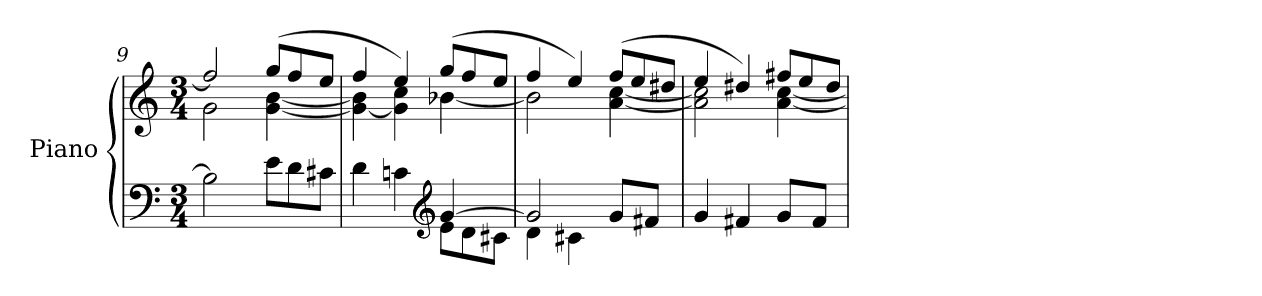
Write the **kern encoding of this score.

**kern	**kern
*part1	*part1
*staff2	*staff1
*I"Piano	*
*I'Pno.	*
*clefF4	*clefG2
*k[]	*k[]
*M3/4	*M3/4
=9	=9
*	*^
2B\]	2ff/]	2g\
*Xtuplet	*Xtuplet	*
12e\L	(>12gg/L	[4g\ [4b\
12d\	12ff/	.
12c#X\J	12ee/J	.
!!LO:PB:g=z	!!
=10	=10	=10
*^	*	*
4d\	4ryy	4ff/	4g\_ 4b\]
4cn\	4ryy	4ee/)	4g\] 4cc\
*clefG2	*	*	*
[4g/	12e\L	(>12gg/L	[4b-X\
.	12d\	12ff/	.
.	12c#X\J	12ee/J	.
=11	=11	=11	=11
2g/]	4d\	4ff/	2b-\]
.	4c#X\	4ee/)	.
8g/L	4raayy	(>12ff/L	[4a\ [4cc\
.	.	12ee/	.
8f#X/J	.	.	.
.	.	12dd#X/J	.
*v	*v	*	*
=12	=12	=12
4g/	4ee/	2a\] 2cc\]
4f#X/	4dd#X/)	.
8g/L	12ff#X/L	[4a\ [4cc\
.	12ee/	.
8f#/J	.	.
.	12dd#/J	.
*	*v	*v
=	=
*-	*-
